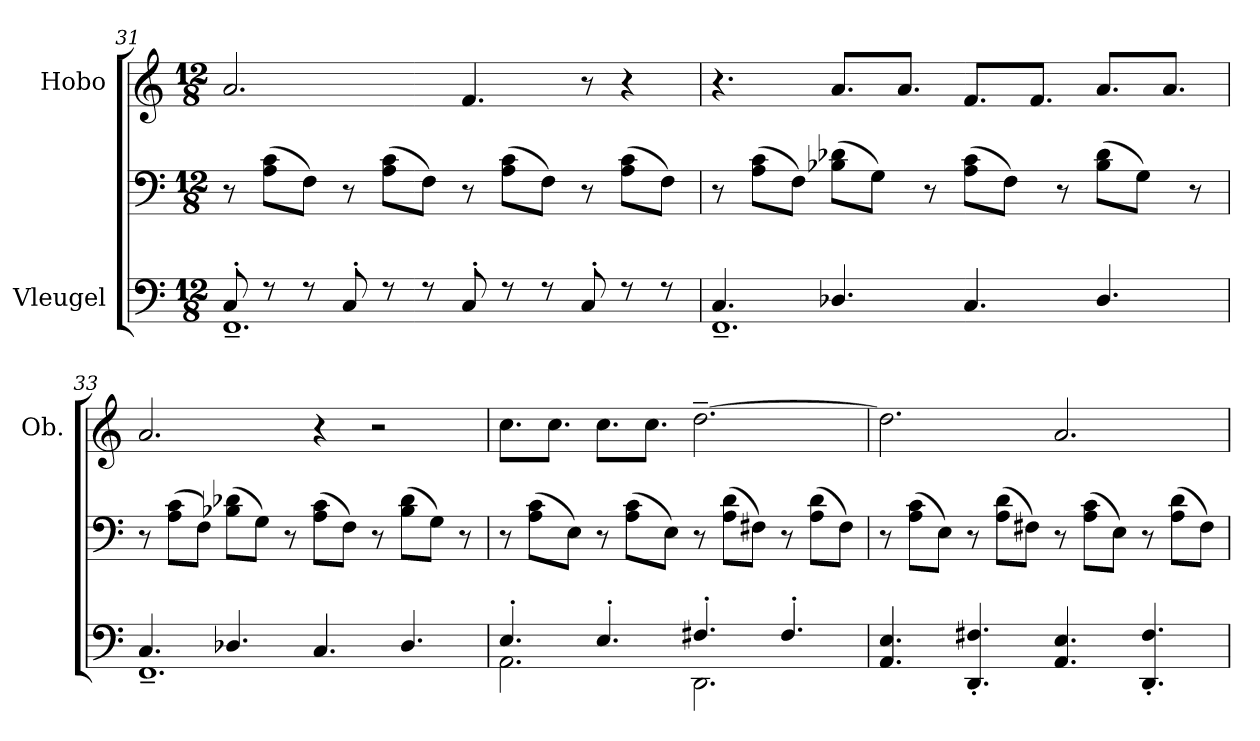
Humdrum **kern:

**kern	**kern	**kern
*part2	*part2	*part1
*staff3	*staff2	*staff1
*I"Vleugel	*	*I"Hobo
*	*	*I'Ob.
*clefF4	*clefF4	*clefG2
*k[]	*k[]	*k[]
*M12/8	*M12/8	*M12/8
=31	=31	=31
*^	*	*
8C'/	1.FF~	8r	2.a/
8r	.	(8A\ 8c\L	.
8r	.	8F\J)	.
8C'/	.	8r	.
8r	.	(8A\ 8c\L	.
8r	.	8F\J)	.
8C'/	.	8r	4.f/
8r	.	(8A\ 8c\L	.
8r	.	8F\J)	.
8C'/	.	8r	8r
8r	.	(8A\ 8c\L	4r
8r	.	8F\J)	.
!!LO:LB:g=z
=32	=32	=32	=32
4.C/	1.FF~	8r	4.r
.	.	(8A\ 8c\L	.
.	.	8F\J)	.
4.D-X/	.	(8B-X\ 8d-X\L	8.a/L
.	.	8G\J)	.
.	.	.	8.a/J
.	.	8r	.
4.C/	.	(8A\ 8c\L	8.f/L
.	.	8F\J)	.
.	.	.	8.f/J
.	.	8r	.
4.D-/	.	(8B-\ 8d-\L	8.a/L
.	.	8G\J)	.
.	.	.	8.a/J
.	.	8r	.
=33	=33	=33	=33
4.C/	1.FF~	8r	2.a/
.	.	(8A\ 8c\L	.
.	.	8F\J)	.
4.D-X/	.	(8B-X\ 8d-X\L	.
.	.	8G\J)	.
.	.	8r	.
4.C/	.	(8A\ 8c\L	4r
.	.	8F\J)	.
.	.	8r	2r
4.D-/	.	(8B-\ 8d-\L	.
.	.	8G\J)	.
.	.	8r	.
=34	=34	=34	=34
4.E'/	2.AA\	8r	8.cc\L
.	.	(8A\ 8c\L	.
.	.	.	8.cc\J
.	.	8E\J)	.
4.E'/	.	8r	8.cc\L
.	.	(8A\ 8c\L	.
.	.	.	8.cc\J
.	.	8E\J)	.
4.F#X'/	2.DD\	8r	[2.dd~\
.	.	(8A\ 8d\L	.
.	.	8F#X\J)	.
4.F#'/	.	8r	.
.	.	(8A\ 8d\L	.
.	.	8F#\J)	.
*v	*v	*	*
!!LO:PB:g=z
=35	=35	=35
4.AA/ 4.E/	8r	2.dd\]
.	(8A\ 8c\L	.
.	8E\J)	.
4.DD/' 4.F#X/'	8r	.
.	(8A\ 8d\L	.
.	8F#X\J)	.
4.AA/ 4.E/	8r	2.a/
.	(8A\ 8c\L	.
.	8E\J)	.
4.DD/' 4.F#/'	8r	.
.	(8A\ 8d\L	.
.	8F#\J)	.
=	=	=
*-	*-	*-
